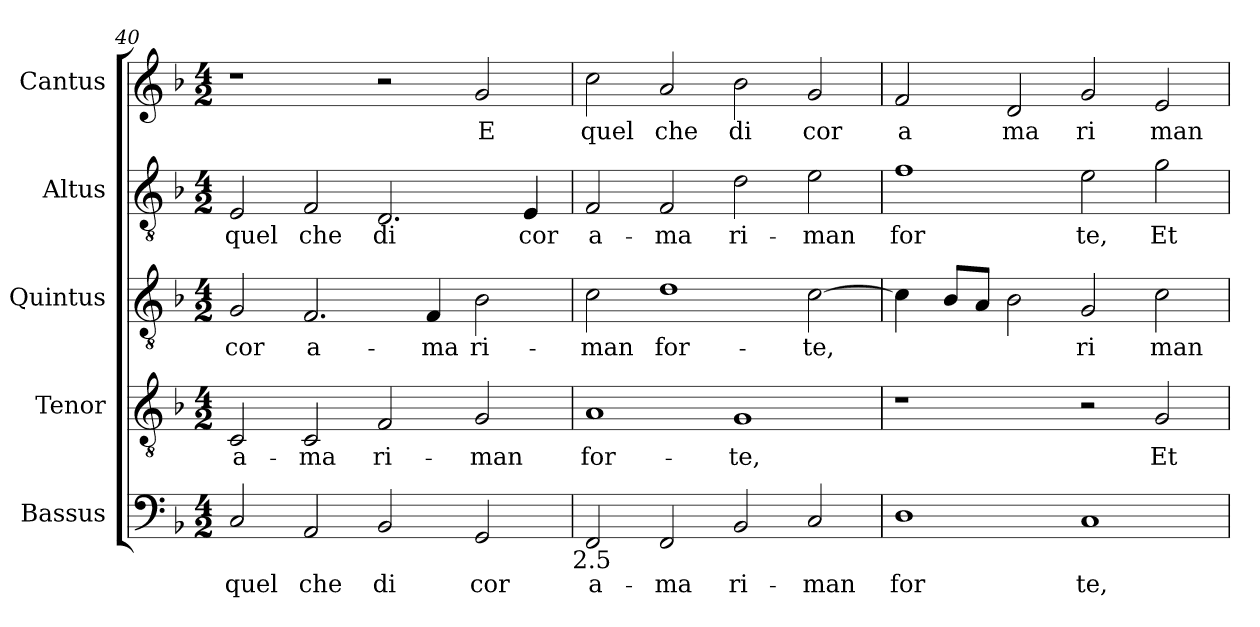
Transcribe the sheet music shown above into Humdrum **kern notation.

**kern	**text	**kern	**text	**kern	**text	**kern	**text	**kern	**text
*part5	*part5	*part4	*part4	*part3	*part3	*part2	*part2	*part1	*part1
*staff5	*staff5	*staff4	*staff4	*staff3	*staff3	*staff2	*staff2	*staff1	*staff1
*I"Bassus	*	*I"Tenor	*	*I"Quintus	*	*I"Altus	*	*I"Cantus	*
*clefF4	*	*clefGv2	*	*clefGv2	*	*clefGv2	*	*clefG2	*
*k[b-]	*	*k[b-]	*	*k[b-]	*	*k[b-]	*	*k[b-]	*
*F:	*	*F:	*	*F:	*	*F:	*	*F:	*
*M4/2	*	*M4/2	*	*M4/2	*	*M4/2	*	*M4/2	*
=40	=40	=40	=40	=40	=40	=40	=40	=40	=40
!	!LO:LY:b:cj	!	!LO:LY:b:cj	!	!LO:LY:b:cj	!	!LO:LY:b:cj	!	!
2C/	quel	2C/	a-	2G/	cor	2E/	quel	1r	.
!	!LO:LY:b:cj	!	!LO:LY:b:cj	!	!LO:LY:b:cj	!	!LO:LY:b:cj	!	!
2AA/	che	2C/	-ma	2.F/	a-	2F/	che	.	.
!	!LO:LY:b:cj	!	!LO:LY:b:cj	!	!	!	!LO:LY:b:cj	!	!
2BB-/	di	2F/	ri-	.	.	2.D/	di	2r	.
!	!	!	!	!	!LO:LY:b:cj	!	!	!	!
.	.	.	.	4F/	-ma	.	.	.	.
!	!LO:LY:b:cj	!	!LO:LY:b:cj	!	!LO:LY:b:cj	!	!	!	!LO:LY:b:cj
2GG/	cor	2G/	-man	2B-\	ri-	.	.	2g/	E
!	!	!	!	!	!	!	!LO:LY:b:cj	!	!
.	.	.	.	.	.	4E/	cor	.	.
!LO:TX:b:t=2.5	!	!	!	!	!	!	!	!	!
=41	=41	=41	=41	=41	=41	=41	=41	=41	=41
!	!LO:LY:b:cj	!	!LO:LY:b:cj	!	!LO:LY:b:cj	!	!LO:LY:b:cj	!	!LO:LY:b:cj
2FF/	a-	1A	for-	2c\	-man	2F/	a-	2cc\	quel
!	!LO:LY:b:cj	!	!	!	!LO:LY:b:cj	!	!LO:LY:b:cj	!	!LO:LY:b:cj
2FF/	-ma	.	.	1d	for-	2F/	-ma	2a/	che
!	!LO:LY:b:cj	!	!LO:LY:b:cj	!	!	!	!LO:LY:b:cj	!	!LO:LY:b:cj
2BB-/	ri-	1G	-te,	.	.	2d\	ri-	2b-\	di
!	!LO:LY:b:cj	!	!	!	!LO:LY:b:cj	!	!LO:LY:b:cj	!	!LO:LY:b:cj
2C/	-man	.	.	[<2c\	-te,	2e\	-man	2g/	cor
!!LO:PB:g=z
=42	=42	=42	=42	=42	=42	=42	=42	=42	=42
!	!LO:LY:b:cj	!	!	!	!	!	!LO:LY:b:cj	!	!LO:LY:b:cj
1D	for	1r	.	4c\]	.	1f	for	2f/	a
.	.	.	.	8B-/L	.	.	.	.	.
.	.	.	.	8A/J	.	.	.	.	.
!	!	!	!	!	!	!	!	!	!LO:LY:b:cj
.	.	.	.	2B-\	.	.	.	2d/	ma
!	!LO:LY:b:cj	!	!	!	!LO:LY:b:cj	!	!LO:LY:b:cj	!	!LO:LY:b:cj
1C	te,	2r	.	2G/	ri	2e\	te,	2g/	ri
!	!	!	!LO:LY:b:cj	!	!LO:LY:b:cj	!	!LO:LY:b:cj	!	!LO:LY:b:cj
.	.	2G/	Et	2c\	man	2g\	Et	2e/	man
=	=	=	=	=	=	=	=	=	=
*-	*-	*-	*-	*-	*-	*-	*-	*-	*-
